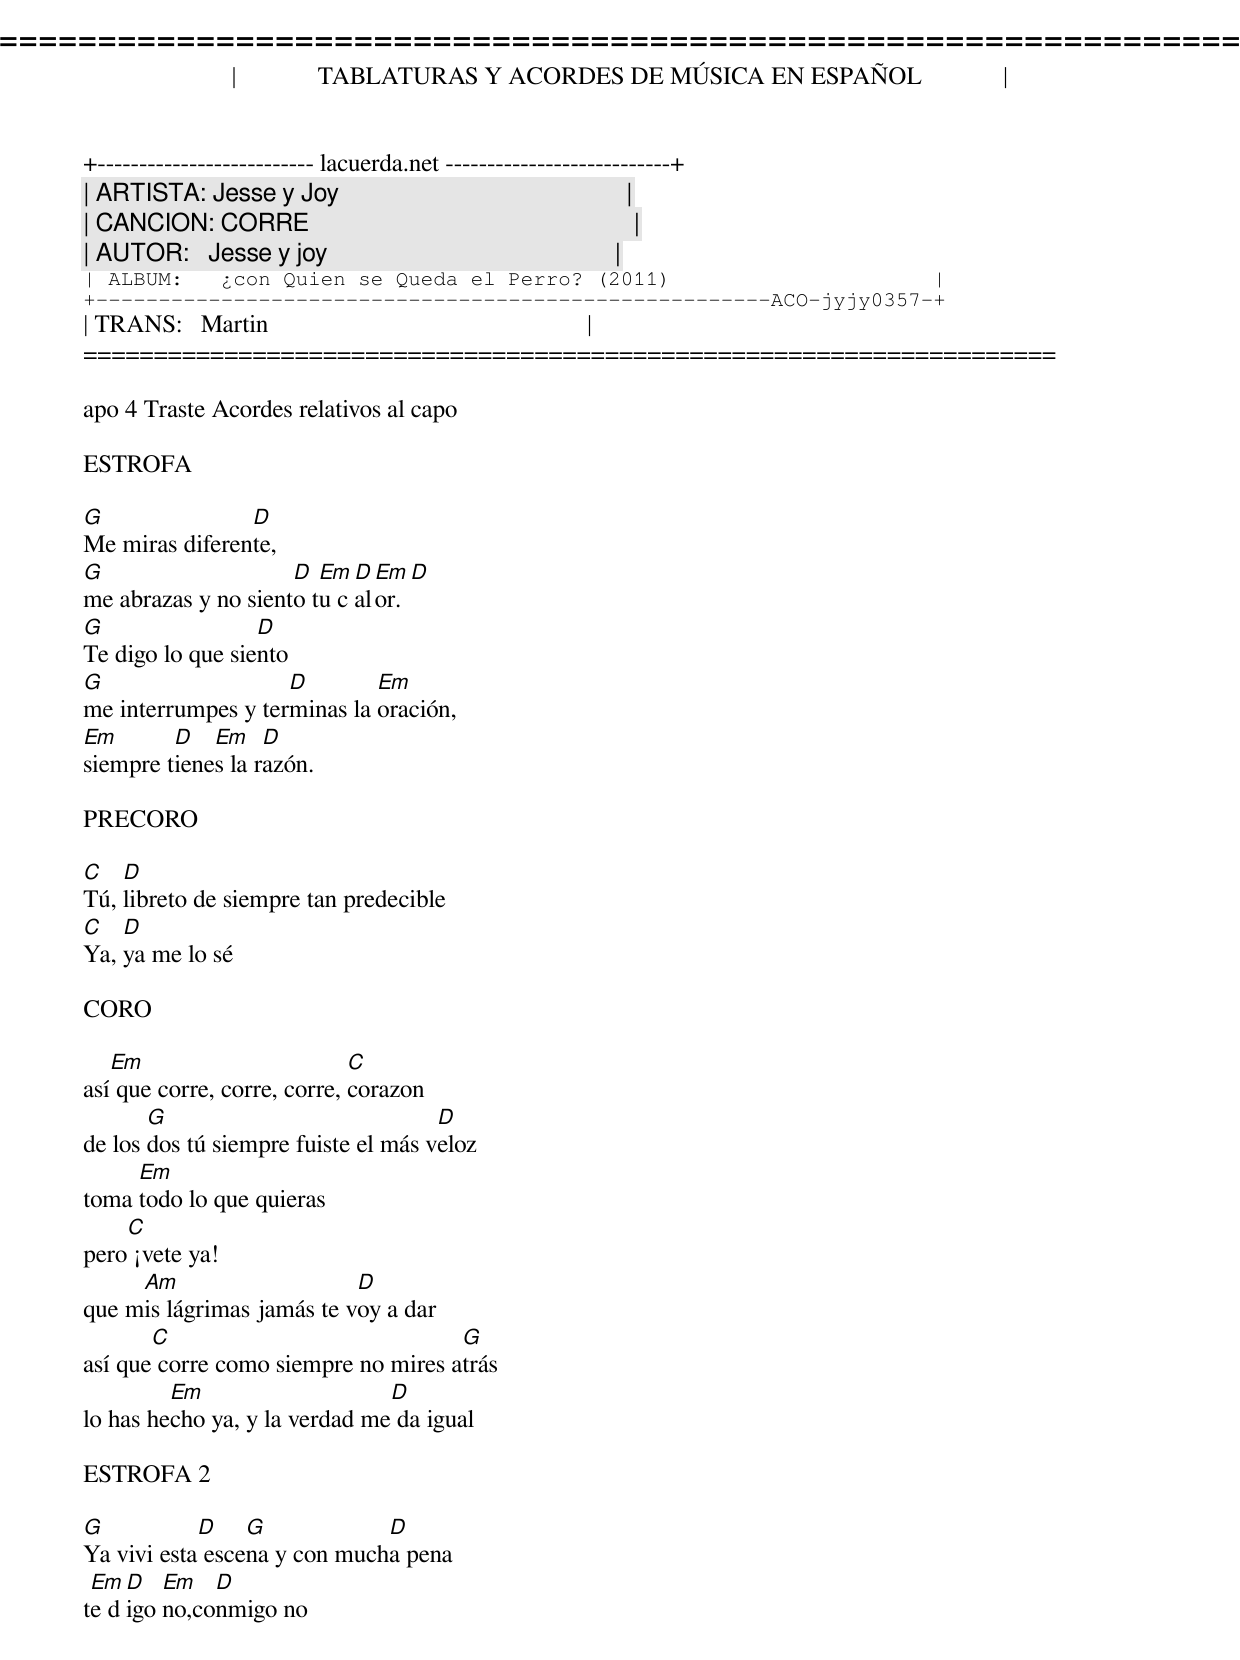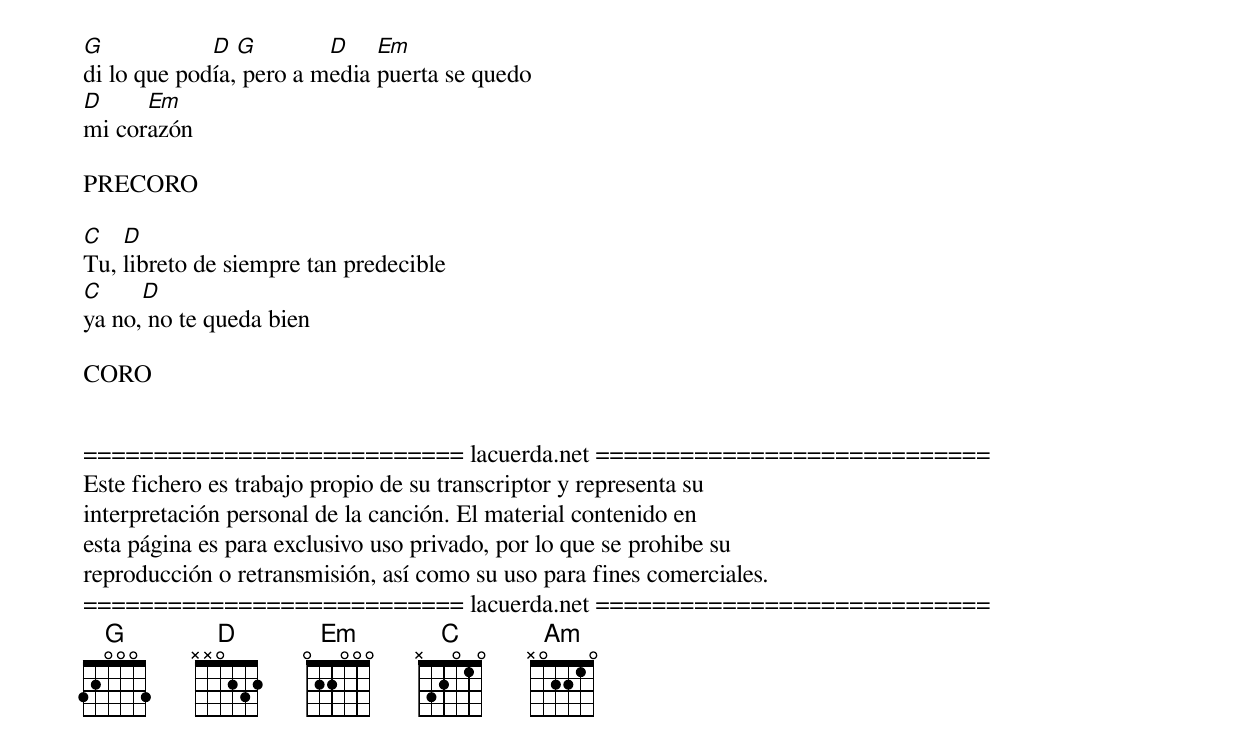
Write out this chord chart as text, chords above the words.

=====================================================================
|             TABLATURAS Y ACORDES DE MÚSICA EN ESPAÑOL             |
+-------------------------- lacuerda.net ---------------------------+
| ARTISTA: Jesse y Joy                                              |
| CANCION: CORRE                                                    |
| AUTOR:   Jesse y joy                                              |
| ALBUM:   ¿con Quien se Queda el Perro? (2011)                     |
+------------------------------------------------------ACO-jyjy0357-+
| TRANS:   Martin                                                   |
=====================================================================

apo 4 Traste Acordes relativos al capo

ESTROFA

G               D
Me miras diferente,
G                    D  Em D Em D
me abrazas y no siento tu calor.
G                 D
Te digo lo que siento
G                   D        Em
me interrumpes y terminas la oración,
Em       D   Em    D
siempre tienes la razón.

PRECORO

C   D
Tú, libreto de siempre tan predecible
C   D
Ya, ya me lo sé

CORO

   Em                        C
así que corre, corre, corre, corazon
       G                             D
de los dos tú siempre fuiste el más veloz
     Em
toma todo lo que quieras
    C
pero ¡vete ya!
     Am                    D
que mis lágrimas jamás te voy a dar
       C                             G
así que corre como siempre no mires atrás
         Em                    D
lo has hecho ya, y la verdad me da igual

ESTROFA 2

G           D    G            D
Ya vivi esta escena y con mucha pena
 Em D   Em   D
te digo no,conmigo no
G            D  G        D    Em
di lo que podía, pero a media puerta se quedo
D     Em
mi corazón

PRECORO

C   D
Tu, libreto de siempre tan predecible
C     D
ya no, no te queda bien

CORO


=========================== lacuerda.net ============================
Este fichero es trabajo propio de su transcriptor y representa su
interpretación personal de la canción. El material contenido en
esta página es para exclusivo uso privado, por lo que se prohibe su
reproducción o retransmisión, así como su uso para fines comerciales.
=========================== lacuerda.net ============================
